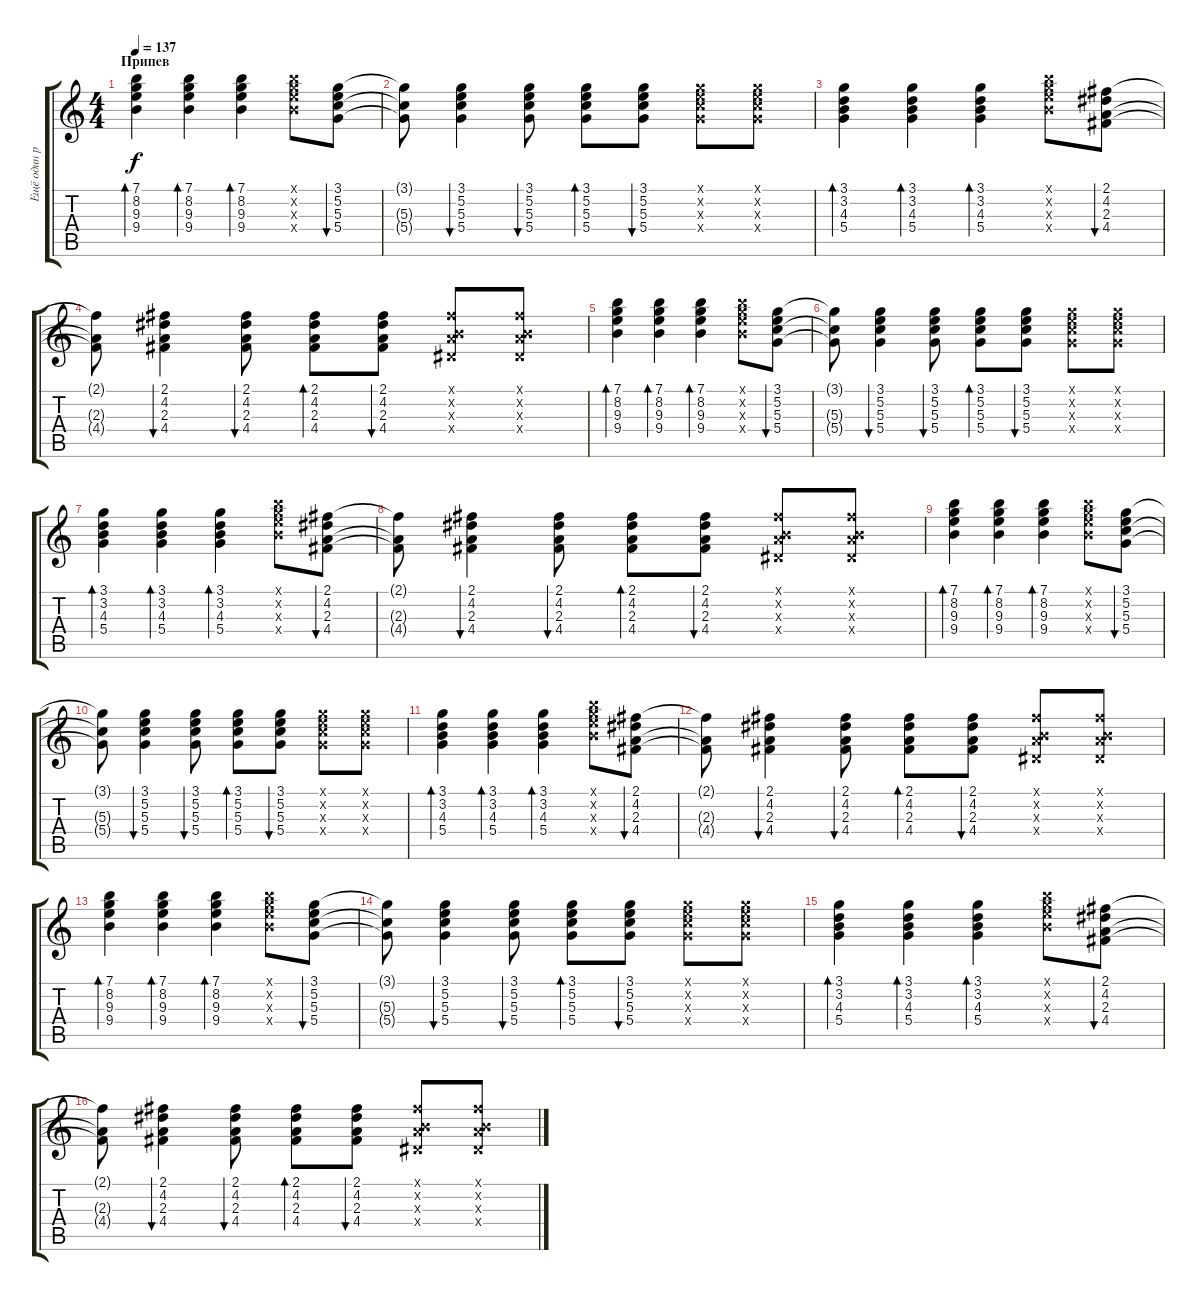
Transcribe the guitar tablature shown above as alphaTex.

\track ("Ещё один ритм" "Ещё один р") {instrument electricguitarclean}
\staff {score tabs}
\tuning (E4 B3 G3 D3 A2 E2) {hide}
\ts (4 4)
\section ("" "Припев")
\tempo 137
\clef g2
\ks c
(7.1 8.2 9.3 9.4).4{bd 30 dy f} (7.1 8.2 9.3 9.4).4{bd 30} (7.1 8.2 9.3 9.4).4{bd 30} (7.1{x} 8.2{x} 9.3{x} 9.4{x}).8 (3.1 5.2 5.3 5.4).8{bu 30} |
(3.1{t} 5.3{t} 5.4{t}).8 (3.1 5.2 5.3 5.4).4{bu 30} (3.1 5.2 5.3 5.4).8{bu 30} (3.1 5.2 5.3 5.4).8{bd 30} (3.1 5.2 5.3 5.4).8{bu 30} (3.1{x} 5.2{x} 5.3{x} 5.4{x}).8 (3.1{x} 5.2{x} 5.3{x} 5.4{x}).8 |
(3.1 3.2 4.3 5.4).4{bd 30} (3.1 3.2 4.3 5.4).4{bd 30} (3.1 3.2 4.3 5.4).4{bd 30} (7.1{x} 8.2{x} 9.3{x} 9.4{x}).8 (2.1 4.2 2.3 4.4).8{bu 30} |
(2.1{t} 2.3{t} 4.4{t}).8 (2.1 4.2 2.3 4.4).4{bu 30} (2.1 4.2 2.3 4.4).8{bu 30} (2.1 4.2 2.3 4.4).8{bd 30} (2.1 4.2 2.3 4.4).8{bu 30} (2.1{x} 0.2{x} 2.3{x} 1.4{x}).8 (2.1{x} 0.2{x} 2.3{x} 1.4{x}).8 |
(7.1 8.2 9.3 9.4).4{bd 30} (7.1 8.2 9.3 9.4).4{bd 30} (7.1 8.2 9.3 9.4).4{bd 30} (7.1{x} 8.2{x} 9.3{x} 9.4{x}).8 (3.1 5.2 5.3 5.4).8{bu 30} |
(3.1{t} 5.3{t} 5.4{t}).8 (3.1 5.2 5.3 5.4).4{bu 30} (3.1 5.2 5.3 5.4).8{bu 30} (3.1 5.2 5.3 5.4).8{bd 30} (3.1 5.2 5.3 5.4).8{bu 30} (3.1{x} 5.2{x} 5.3{x} 5.4{x}).8 (3.1{x} 5.2{x} 5.3{x} 5.4{x}).8 |
(3.1 3.2 4.3 5.4).4{bd 30} (3.1 3.2 4.3 5.4).4{bd 30} (3.1 3.2 4.3 5.4).4{bd 30} (7.1{x} 8.2{x} 9.3{x} 9.4{x}).8 (2.1 4.2 2.3 4.4).8{bu 30} |
(2.1{t} 2.3{t} 4.4{t}).8 (2.1 4.2 2.3 4.4).4{bu 30} (2.1 4.2 2.3 4.4).8{bu 30} (2.1 4.2 2.3 4.4).8{bd 30} (2.1 4.2 2.3 4.4).8{bu 30} (2.1{x} 0.2{x} 2.3{x} 1.4{x}).8 (2.1{x} 0.2{x} 2.3{x} 1.4{x}).8 |
(7.1 8.2 9.3 9.4).4{bd 30} (7.1 8.2 9.3 9.4).4{bd 30} (7.1 8.2 9.3 9.4).4{bd 30} (7.1{x} 8.2{x} 9.3{x} 9.4{x}).8 (3.1 5.2 5.3 5.4).8{bu 30} |
(3.1{t} 5.3{t} 5.4{t}).8 (3.1 5.2 5.3 5.4).4{bu 30} (3.1 5.2 5.3 5.4).8{bu 30} (3.1 5.2 5.3 5.4).8{bd 30} (3.1 5.2 5.3 5.4).8{bu 30} (3.1{x} 5.2{x} 5.3{x} 5.4{x}).8 (3.1{x} 5.2{x} 5.3{x} 5.4{x}).8 |
(3.1 3.2 4.3 5.4).4{bd 30} (3.1 3.2 4.3 5.4).4{bd 30} (3.1 3.2 4.3 5.4).4{bd 30} (7.1{x} 8.2{x} 9.3{x} 9.4{x}).8 (2.1 4.2 2.3 4.4).8{bu 30} |
(2.1{t} 2.3{t} 4.4{t}).8 (2.1 4.2 2.3 4.4).4{bu 30} (2.1 4.2 2.3 4.4).8{bu 30} (2.1 4.2 2.3 4.4).8{bd 30} (2.1 4.2 2.3 4.4).8{bu 30} (2.1{x} 0.2{x} 2.3{x} 1.4{x}).8 (2.1{x} 0.2{x} 2.3{x} 1.4{x}).8 |
(7.1 8.2 9.3 9.4).4{bd 30} (7.1 8.2 9.3 9.4).4{bd 30} (7.1 8.2 9.3 9.4).4{bd 30} (7.1{x} 8.2{x} 9.3{x} 9.4{x}).8 (3.1 5.2 5.3 5.4).8{bu 30} |
(3.1{t} 5.3{t} 5.4{t}).8 (3.1 5.2 5.3 5.4).4{bu 30} (3.1 5.2 5.3 5.4).8{bu 30} (3.1 5.2 5.3 5.4).8{bd 30} (3.1 5.2 5.3 5.4).8{bu 30} (3.1{x} 5.2{x} 5.3{x} 5.4{x}).8 (3.1{x} 5.2{x} 5.3{x} 5.4{x}).8 |
(3.1 3.2 4.3 5.4).4{bd 30} (3.1 3.2 4.3 5.4).4{bd 30} (3.1 3.2 4.3 5.4).4{bd 30} (7.1{x} 8.2{x} 9.3{x} 9.4{x}).8 (2.1 4.2 2.3 4.4).8{bu 30} |
(2.1{t} 2.3{t} 4.4{t}).8 (2.1 4.2 2.3 4.4).4{bu 30} (2.1 4.2 2.3 4.4).8{bu 30} (2.1 4.2 2.3 4.4).8{bd 30} (2.1 4.2 2.3 4.4).8{bu 30} (2.1{x} 0.2{x} 2.3{x} 1.4{x}).8 (2.1{x} 0.2{x} 2.3{x} 1.4{x}).8
